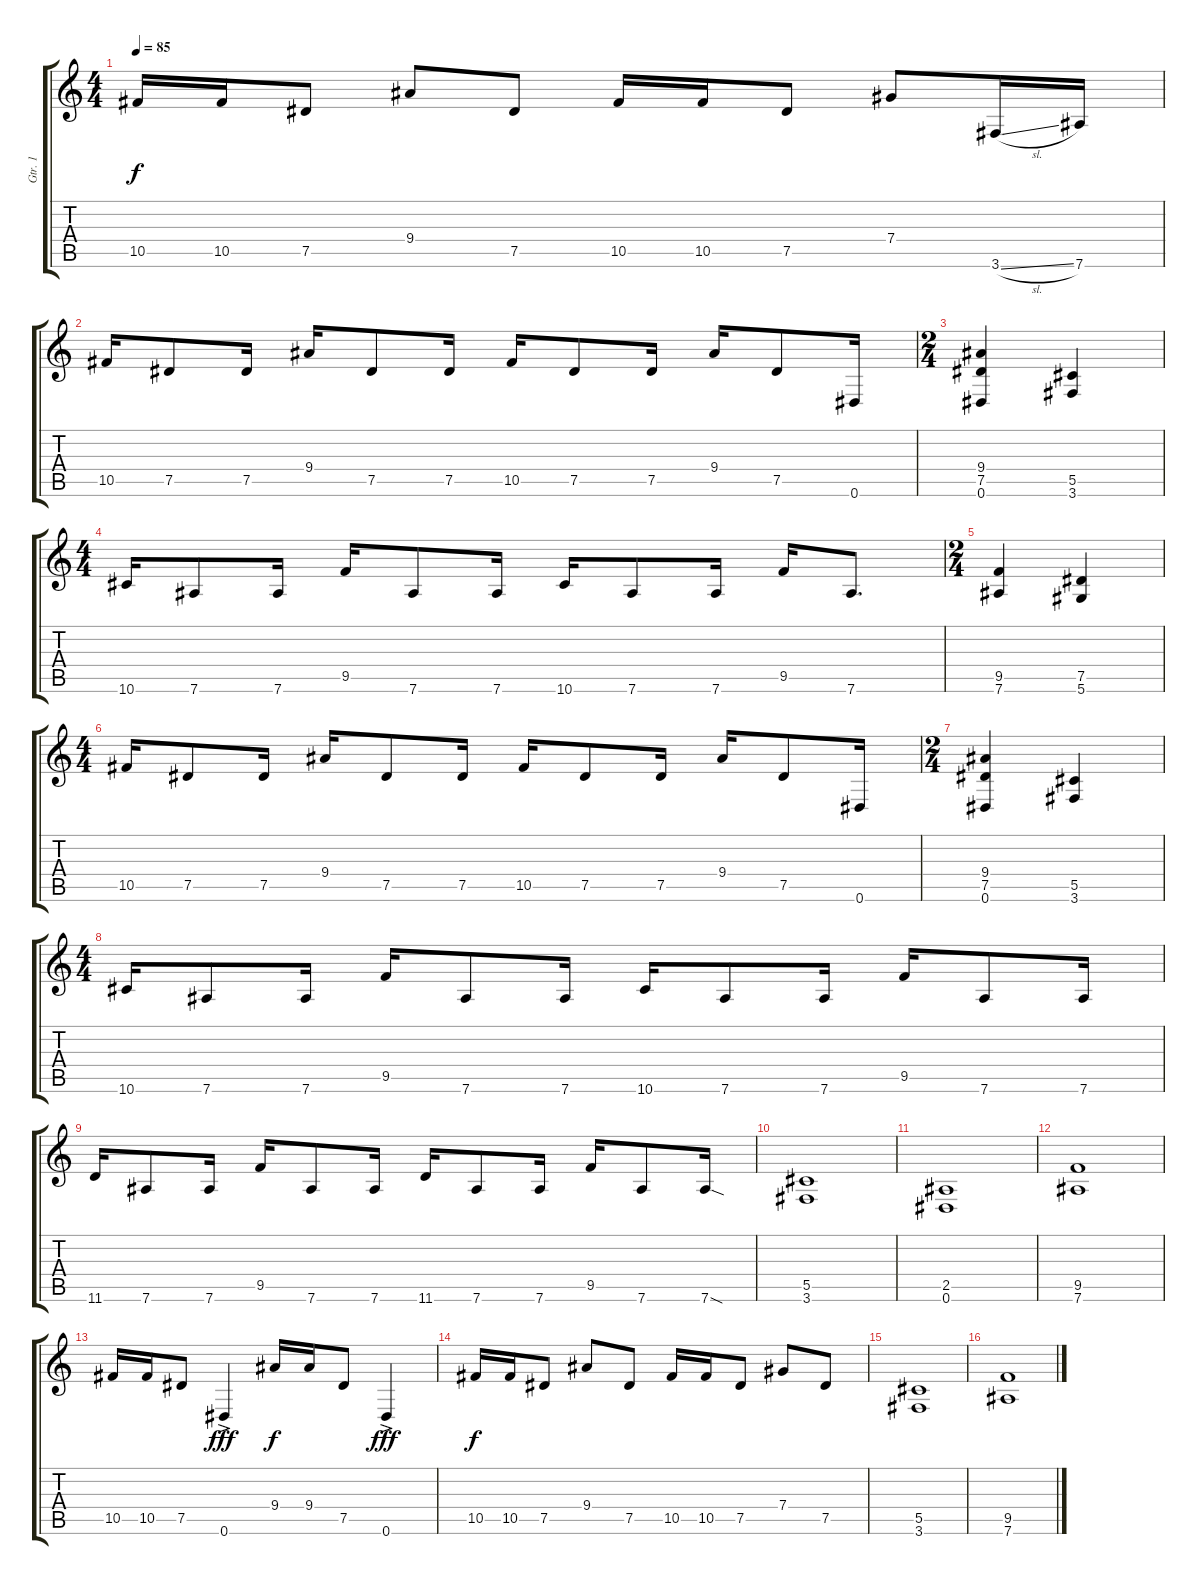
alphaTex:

\track ("Gtr. 1" "Gtr. 1") {instrument distortionguitar}
\staff {score tabs}
\tuning (Eb4 Bb3 Gb3 Db3 Ab2 Eb2) {hide}
\ts (4 4)
\tempo 85
\clef g2
\ks c
10.5.16{dy f} 10.5.16 7.5.8 9.4.8 7.5.8 10.5.16 10.5.16 7.5.8 7.4.8 3.6{sl}.16 7.6.16 |
10.5.16 7.5.8 7.5.16 9.4.16 7.5.8 7.5.16 10.5.16 7.5.8 7.5.16 9.4.16 7.5.8 0.6.16 |
\ts (2 4)
(9.4 7.5 0.6).4 (5.5 3.6).4 |
\ts (4 4)
10.6.16 7.6.8 7.6.16 9.5.16 7.6.8 7.6.16 10.6.16 7.6.8 7.6.16 9.5.16 7.6.8{d} |
\ts (2 4)
(9.5 7.6).4 (7.5 5.6).4 |
\ts (4 4)
10.5.16 7.5.8 7.5.16 9.4.16 7.5.8 7.5.16 10.5.16 7.5.8 7.5.16 9.4.16 7.5.8 0.6.16 |
\ts (2 4)
(9.4 7.5 0.6).4 (5.5 3.6).4 |
\ts (4 4)
10.6.16 7.6.8 7.6.16 9.5.16 7.6.8 7.6.16 10.6.16 7.6.8 7.6.16 9.5.16 7.6.8 7.6.16 |
11.6.16 7.6.8 7.6.16 9.5.16 7.6.8 7.6.16 11.6.16 7.6.8 7.6.16 9.5.16 7.6.8 7.6{sod}.16 |
(5.5 3.6).1 |
(2.5 0.6).1 |
(9.5 7.6).1 |
10.5.16 10.5.16 7.5.8 0.6{ac}.4{dy fff} 9.4.16{dy f} 9.4.16 7.5.8 0.6{ac}.4{dy fff} |
10.5.16{dy f} 10.5.16 7.5.8 9.4.8 7.5.8 10.5.16 10.5.16 7.5.8 7.4.8 7.5.8 |
(5.5 3.6).1 |
(9.5 7.6).1
